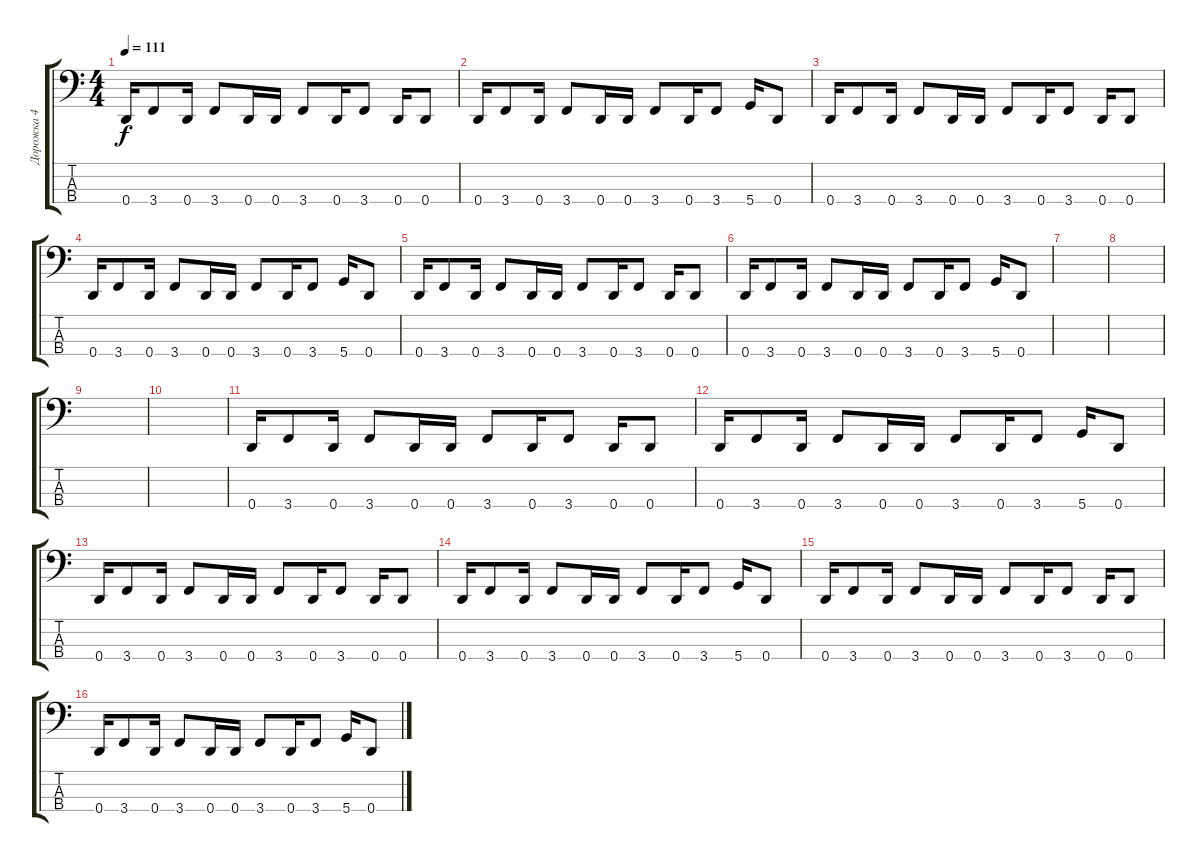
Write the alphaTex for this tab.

\track ("Дорожка 4" "Дорожка 4") {instrument slapbass1}
\staff {score tabs}
\tuning (G2 D2 A1 D1) {hide}
\ts (4 4)
\tempo 111
\clef f4
\ks c
0.4.16{dy f} 3.4.8 0.4.16 3.4.8 0.4.16 0.4.16 3.4.8 0.4.16 3.4.8 0.4.16 0.4.8 |
0.4.16 3.4.8 0.4.16 3.4.8 0.4.16 0.4.16 3.4.8 0.4.16 3.4.8 5.4.16 0.4.8 |
0.4.16 3.4.8 0.4.16 3.4.8 0.4.16 0.4.16 3.4.8 0.4.16 3.4.8 0.4.16 0.4.8 |
0.4.16 3.4.8 0.4.16 3.4.8 0.4.16 0.4.16 3.4.8 0.4.16 3.4.8 5.4.16 0.4.8 |
0.4.16 3.4.8 0.4.16 3.4.8 0.4.16 0.4.16 3.4.8 0.4.16 3.4.8 0.4.16 0.4.8 |
0.4.16 3.4.8 0.4.16 3.4.8 0.4.16 0.4.16 3.4.8 0.4.16 3.4.8 5.4.16 0.4.8 |
|
|
|
|
0.4.16 3.4.8 0.4.16 3.4.8 0.4.16 0.4.16 3.4.8 0.4.16 3.4.8 0.4.16 0.4.8 |
0.4.16 3.4.8 0.4.16 3.4.8 0.4.16 0.4.16 3.4.8 0.4.16 3.4.8 5.4.16 0.4.8 |
0.4.16 3.4.8 0.4.16 3.4.8 0.4.16 0.4.16 3.4.8 0.4.16 3.4.8 0.4.16 0.4.8 |
0.4.16 3.4.8 0.4.16 3.4.8 0.4.16 0.4.16 3.4.8 0.4.16 3.4.8 5.4.16 0.4.8 |
0.4.16 3.4.8 0.4.16 3.4.8 0.4.16 0.4.16 3.4.8 0.4.16 3.4.8 0.4.16 0.4.8 |
0.4.16 3.4.8 0.4.16 3.4.8 0.4.16 0.4.16 3.4.8 0.4.16 3.4.8 5.4.16 0.4.8
